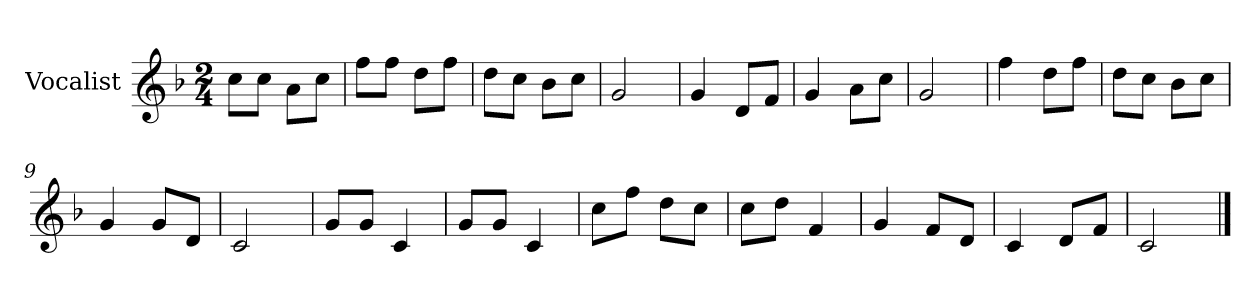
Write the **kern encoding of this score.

**kern
*part1
*staff1
*I"Vocalist
*k[b-]
*F:
*M2/4
=
8ccL
8ccJ
8aL
8ccJ
=1
8ffL
8ffJ
8ddL
8ffJ
=2
8ddL
8ccJ
8b-L
8ccJ
=3
2g
=4
4g
8dL
8fJ
=5
4g
8aL
8ccJ
=6
2g
=7
4ff
8ddL
8ffJ
=8
8ddL
8ccJ
8b-L
8ccJ
=9
4g
8gL
8dJ
=10
2c
=11
8gL
8gJ
4c
=12
8gL
8gJ
4c
=13
8ccL
8ffJ
8ddL
8ccJ
=14
8ccL
8ddJ
4f
=15
4g
8fL
8dJ
=16
4c
8dL
8fJ
=17
2c
==
*-
